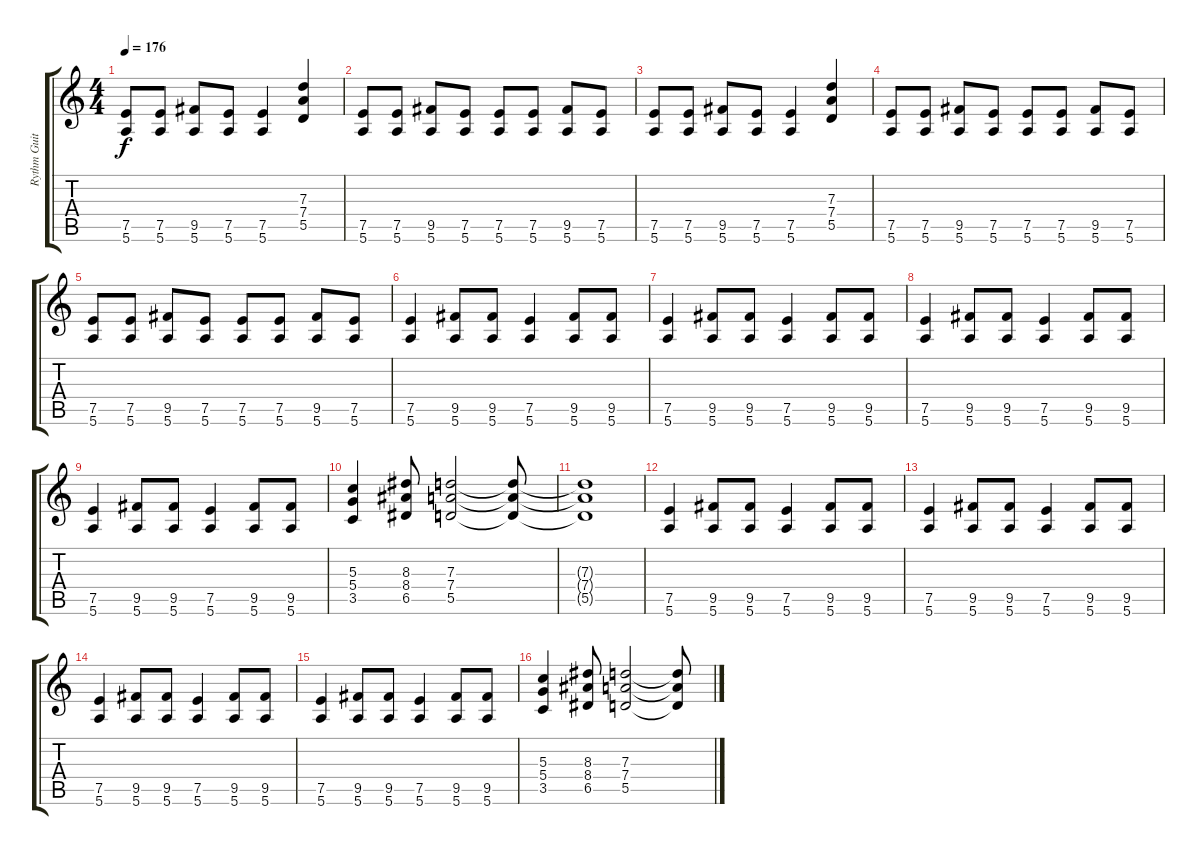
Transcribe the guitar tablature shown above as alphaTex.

\track ("Rythm Guitar" "Rythm Guit") {instrument overdrivenguitar}
\staff {score tabs}
\tuning (E4 B3 G3 D3 A2 E2) {hide}
\ts (4 4)
\tempo 176
\clef g2
\ks c
(7.5 5.6).8{dy f} (7.5 5.6).8 (9.5 5.6).8 (7.5 5.6).8 (7.5 5.6).4 (7.3 7.4 5.5).4 |
(7.5 5.6).8 (7.5 5.6).8 (9.5 5.6).8 (7.5 5.6).8 (7.5 5.6).8 (7.5 5.6).8 (9.5 5.6).8 (7.5 5.6).8 |
(7.5 5.6).8 (7.5 5.6).8 (9.5 5.6).8 (7.5 5.6).8 (7.5 5.6).4 (7.3 7.4 5.5).4 |
(7.5 5.6).8 (7.5 5.6).8 (9.5 5.6).8 (7.5 5.6).8 (7.5 5.6).8 (7.5 5.6).8 (9.5 5.6).8 (7.5 5.6).8 |
(7.5 5.6).8 (7.5 5.6).8 (9.5 5.6).8 (7.5 5.6).8 (7.5 5.6).8 (7.5 5.6).8 (9.5 5.6).8 (7.5 5.6).8 |
(7.5 5.6).4 (9.5 5.6).8 (9.5 5.6).8 (7.5 5.6).4 (9.5 5.6).8 (9.5 5.6).8 |
(7.5 5.6).4 (9.5 5.6).8 (9.5 5.6).8 (7.5 5.6).4 (9.5 5.6).8 (9.5 5.6).8 |
(7.5 5.6).4 (9.5 5.6).8 (9.5 5.6).8 (7.5 5.6).4 (9.5 5.6).8 (9.5 5.6).8 |
(7.5 5.6).4 (9.5 5.6).8 (9.5 5.6).8 (7.5 5.6).4 (9.5 5.6).8 (9.5 5.6).8 |
(5.3 5.4 3.5).4 (8.3 8.4 6.5).8 (7.3 7.4 5.5).2 (7.3{t} 7.4{t} 5.5{t}).8 |
(7.3{t} 7.4{t} 5.5{t}).1 |
(7.5 5.6).4 (9.5 5.6).8 (9.5 5.6).8 (7.5 5.6).4 (9.5 5.6).8 (9.5 5.6).8 |
(7.5 5.6).4 (9.5 5.6).8 (9.5 5.6).8 (7.5 5.6).4 (9.5 5.6).8 (9.5 5.6).8 |
(7.5 5.6).4 (9.5 5.6).8 (9.5 5.6).8 (7.5 5.6).4 (9.5 5.6).8 (9.5 5.6).8 |
(7.5 5.6).4 (9.5 5.6).8 (9.5 5.6).8 (7.5 5.6).4 (9.5 5.6).8 (9.5 5.6).8 |
(5.3 5.4 3.5).4 (8.3 8.4 6.5).8 (7.3 7.4 5.5).2 (7.3{t} 7.4{t} 5.5{t}).8
